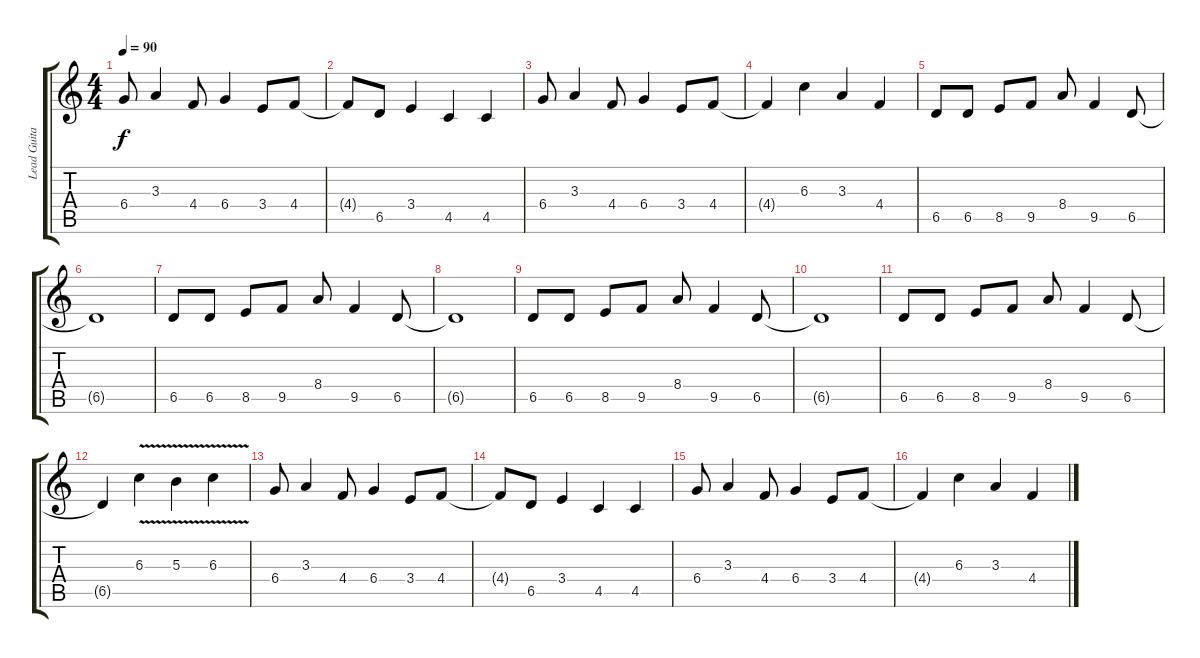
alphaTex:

\track ("Lead Guitar" "Lead Guita") {instrument distortionguitar}
\staff {score tabs}
\tuning (Eb4 Bb3 Gb3 Db3 Ab2 Eb2) {hide}
\ts (4 4)
\tempo 90
\clef g2
\ks c
6.4.8{dy f balance 10} 3.3.4 4.4.8 6.4.4 3.4.8 4.4.8 |
4.4{t}.8{balance 10} 6.5.8 3.4.4 4.5.4 4.5.4 |
6.4.8{balance 10} 3.3.4 4.4.8 6.4.4 3.4.8 4.4.8 |
4.4{t}.4{balance 10} 6.3.4 3.3.4 4.4.4 |
\section ("" "")
6.5.8 6.5.8 8.5.8 9.5.8 8.4.8 9.5.4 6.5.8 |
6.5{t}.1 |
6.5.8 6.5.8 8.5.8 9.5.8 8.4.8 9.5.4 6.5.8 |
6.5{t}.1 |
6.5.8 6.5.8 8.5.8 9.5.8 8.4.8 9.5.4 6.5.8 |
6.5{t}.1 |
6.5.8 6.5.8 8.5.8 9.5.8 8.4.8 9.5.4 6.5.8 |
6.5{t}.4 6.3{v}.4 5.3{v}.4 6.3{v}.4 |
\section ("" "")
6.4.8{balance 10} 3.3.4 4.4.8 6.4.4 3.4.8 4.4.8 |
4.4{t}.8{balance 10} 6.5.8 3.4.4 4.5.4 4.5.4 |
6.4.8{balance 10} 3.3.4 4.4.8 6.4.4 3.4.8 4.4.8 |
4.4{t}.4{balance 10} 6.3.4 3.3.4 4.4.4
